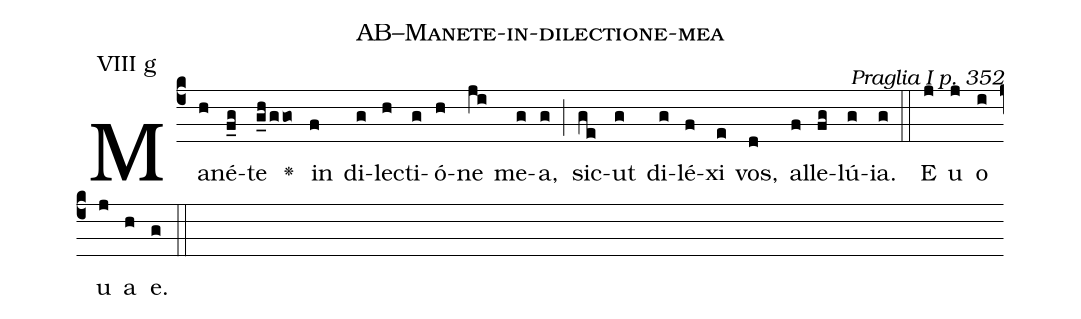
name: AB--Manete-in-dilectione-mea;
commentary: Praglia I p. 352;
annotation: VIII g;
%%
(c4)Ma(h)né(f_g)te(g_h/ggo) <v>\greheightstar</v>() in(f) di(g)le(h)cti(g)ó(h)ne(ji) me(g)a,(g) (;) sic(ge)ut(g) di(g)lé(f)xi(e) vos,(d) al(f)le(fg)lú(g)ia.(g) (::)
E(j) u(j) o(i) u(j) a(h) e.(g) (::)
